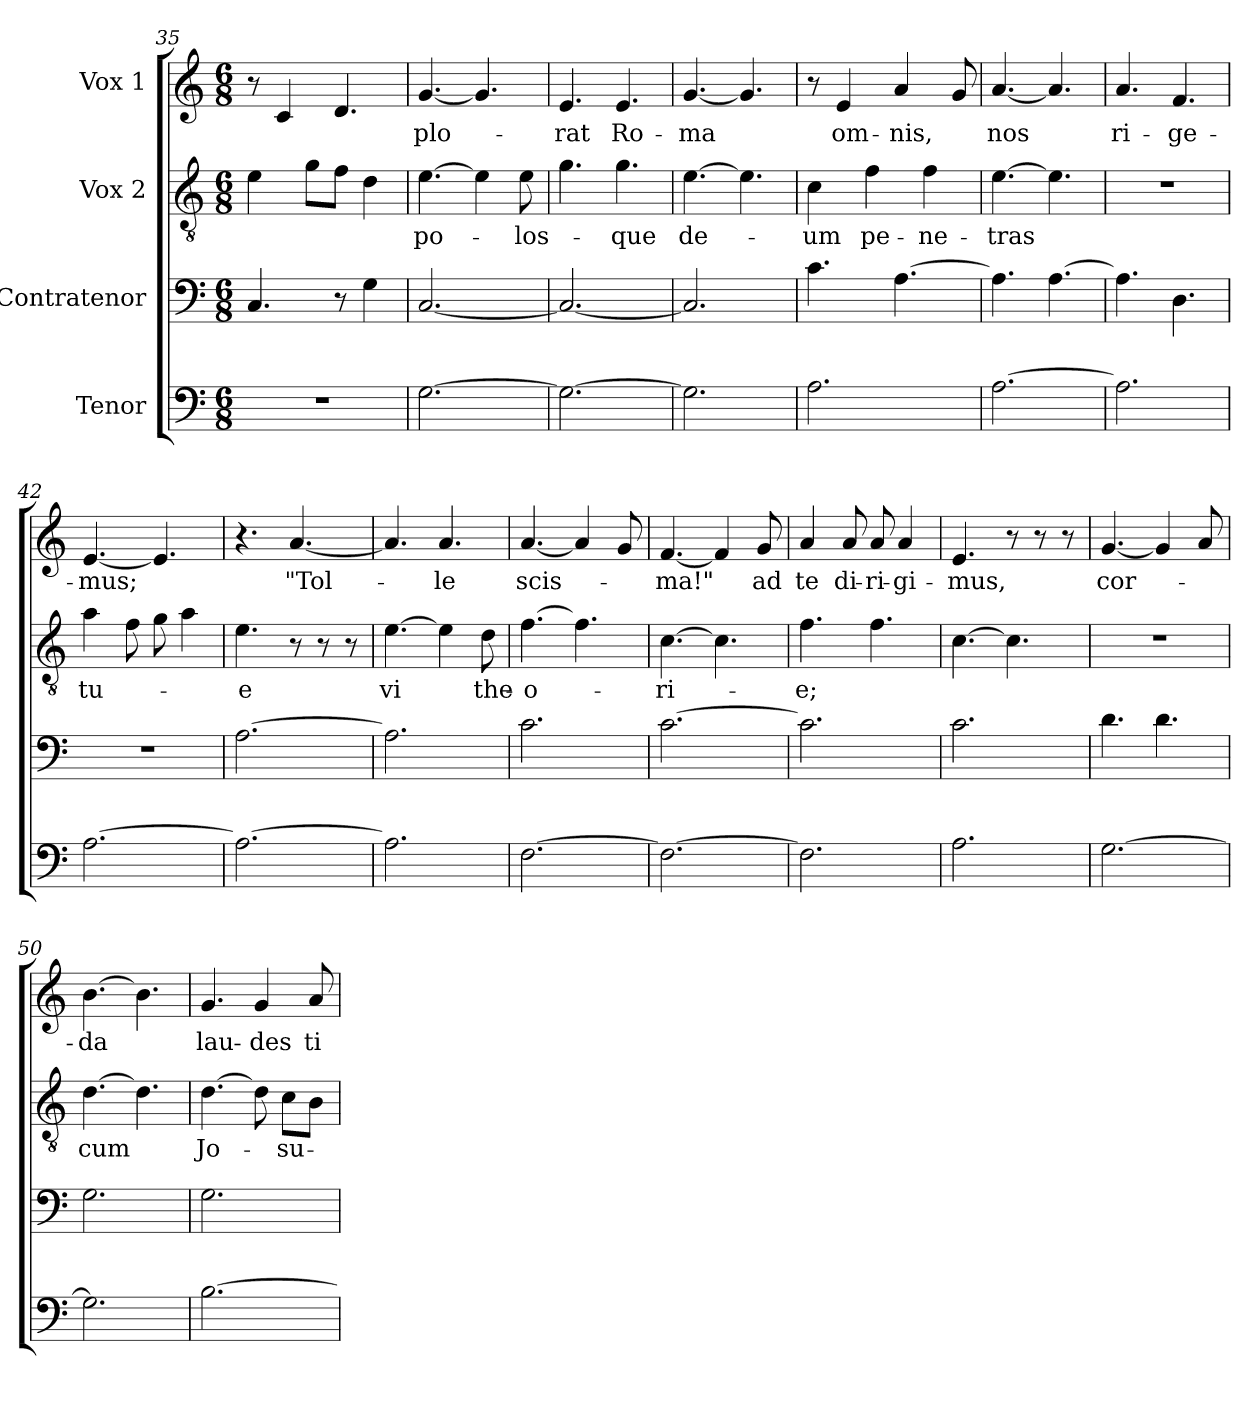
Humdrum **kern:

**kern	**kern	**kern	**text	**kern	**text
*part4	*part3	*part2	*part2	*part1	*part1
*staff4	*staff3	*staff2	*staff2	*staff1	*staff1
*I"Tenor	*I"Contratenor	*I"Vox 2	*	*I"Vox 1	*
*clefF4	*clefF4	*clefGv2	*	*clefG2	*
*k[]	*k[]	*k[]	*	*k[]	*
*C:	*C:	*C:	*	*C:	*
*M6/8	*M6/8	*M6/8	*	*M6/8	*
=35	=35	=35	=35	=35	=35
2.r	4.C/	4e\	.	8r	.
.	.	.	.	4c/	.
.	.	8g\L	.	.	.
.	8r	8f\J	.	4.d/	.
.	4G\	4d\	.	.	.
=36	=36	=36	=36	=36	=36
!	!	!	!LO:LY:b	!	!LO:LY:b
[2.G\	[2.C/	[4.e\	po-	[4.g/	plo-
.	.	4e\]	.	4.g/]	.
!	!	!	!LO:LY:b	!	!
.	.	8e\	-los-	.	.
!!LO:LB:g=z
=37	=37	=37	=37	=37	=37
!	!	!	!	!	!LO:LY:b
2.G\_	2.C/_	4.g\	.	4.e/	-rat
!	!	!	!LO:LY:b	!	!LO:LY:b
.	.	4.g\	-que	4.e/	Ro-
=38	=38	=38	=38	=38	=38
!	!	!	!LO:LY:b	!	!LO:LY:b
2.G\]	2.C/]	[4.e\	de-	[4.g/	-ma
.	.	4.e\]	.	4.g/]	.
=39	=39	=39	=39	=39	=39
!	!	!	!LO:LY:b	!	!
2.A\	4.c\	4c\	-um	8r	.
!	!	!	!	!	!LO:LY:b
.	.	.	.	4e/	om-
!	!	!	!LO:LY:b	!	!
.	.	4f\	pe-	.	.
!	!	!	!	!	!LO:LY:b
.	[4.A\	.	.	4a/	-nis,
!	!	!	!LO:LY:b	!	!
.	.	4f\	-ne-	.	.
.	.	.	.	8g/	.
=40	=40	=40	=40	=40	=40
!	!	!	!LO:LY:b	!	!LO:LY:b
[2.A\	4.A\]	[4.e\	-tras	[4.a/	nos
.	[4.A\	4.e\]	.	4.a/]	.
=41	=41	=41	=41	=41	=41
!	!	!	!	!	!LO:LY:b
2.A\]	4.A\]	2.r	.	4.a/	ri-
!	!	!	!	!	!LO:LY:b
.	4.D\	.	.	4.f/	-ge-
=42	=42	=42	=42	=42	=42
!	!	!	!LO:LY:b	!	!LO:LY:b
[2.A\	2.r	4a\	tu-	[4.e/	-mus;
.	.	8f\	.	.	.
.	.	8g\	.	4.e/]	.
.	.	4a\	.	.	.
=43	=43	=43	=43	=43	=43
!	!	!	!LO:LY:b	!	!
2.A\_	[2.A\	4.e\	-e	4.r	.
!	!	!	!	!	!LO:LY:b
.	.	8r	.	[4.a/	"Tol-
.	.	8r	.	.	.
.	.	8r	.	.	.
!!LO:LB:g=z
=44	=44	=44	=44	=44	=44
!	!	!	!LO:LY:b	!	!
2.A\]	2.A\]	[4.e\	vi	4.a/]	.
!	!	!	!	!	!LO:LY:b
.	.	4e\]	.	4.a/	-le
!	!	!	!LO:LY:b	!	!
.	.	8d\	the-	.	.
=45	=45	=45	=45	=45	=45
!	!	!	!LO:LY:b	!	!LO:LY:b
[2.F\	2.c\	[4.f\	-o-	[4.a/	scis-
.	.	4.f\]	.	4a/]	.
.	.	.	.	8g/	.
=46	=46	=46	=46	=46	=46
!	!	!	!LO:LY:b	!	!LO:LY:b
2.F\_	[2.c\	[4.c\	-ri-	[4.f/	-ma!"
.	.	4.c\]	.	4f/]	.
!	!	!	!	!	!LO:LY:b
.	.	.	.	8g/	ad
=47	=47	=47	=47	=47	=47
!	!	!	!LO:LY:b	!	!LO:LY:b
2.F\]	2.c\]	4.f\	-e;	4a/	te
!	!	!	!	!	!LO:LY:b
.	.	.	.	8a/	di-
!	!	!	!	!	!LO:LY:b
.	.	4.f\	.	8a/	-ri-
!	!	!	!	!	!LO:LY:b
.	.	.	.	4a/	-gi-
=48	=48	=48	=48	=48	=48
!	!	!	!	!	!LO:LY:b
2.A\	2.c\	[4.c\	.	4.e/	-mus,
.	.	4.c\]	.	8r	.
.	.	.	.	8r	.
.	.	.	.	8r	.
=49	=49	=49	=49	=49	=49
!	!	!	!	!	!LO:LY:b
[2.G\	4.d\	2.r	.	[4.g/	cor-
.	4.d\	.	.	4g/]	.
.	.	.	.	8a/	.
=50	=50	=50	=50	=50	=50
!	!	!	!LO:LY:b	!	!LO:LY:b
2.G\]	2.G\	[4.d\	cum	[4.b\	-da
.	.	4.d\]	.	4.b\]	.
!!LO:PB:g=z
=51	=51	=51	=51	=51	=51
!	!	!	!LO:LY:b	!	!LO:LY:b
[2.B\	2.G\	[4.d\	Jo-	4.g/	lau-
!	!	!	!	!	!LO:LY:b
.	.	8d\]	.	4g/	-des
!	!	!	!LO:LY:b	!	!
.	.	8c\L	-su-	.	.
!	!	!	!	!	!LO:LY:b
.	.	8B\J	.	8a/	ti-
=	=	=	=	=	=
*-	*-	*-	*-	*-	*-
